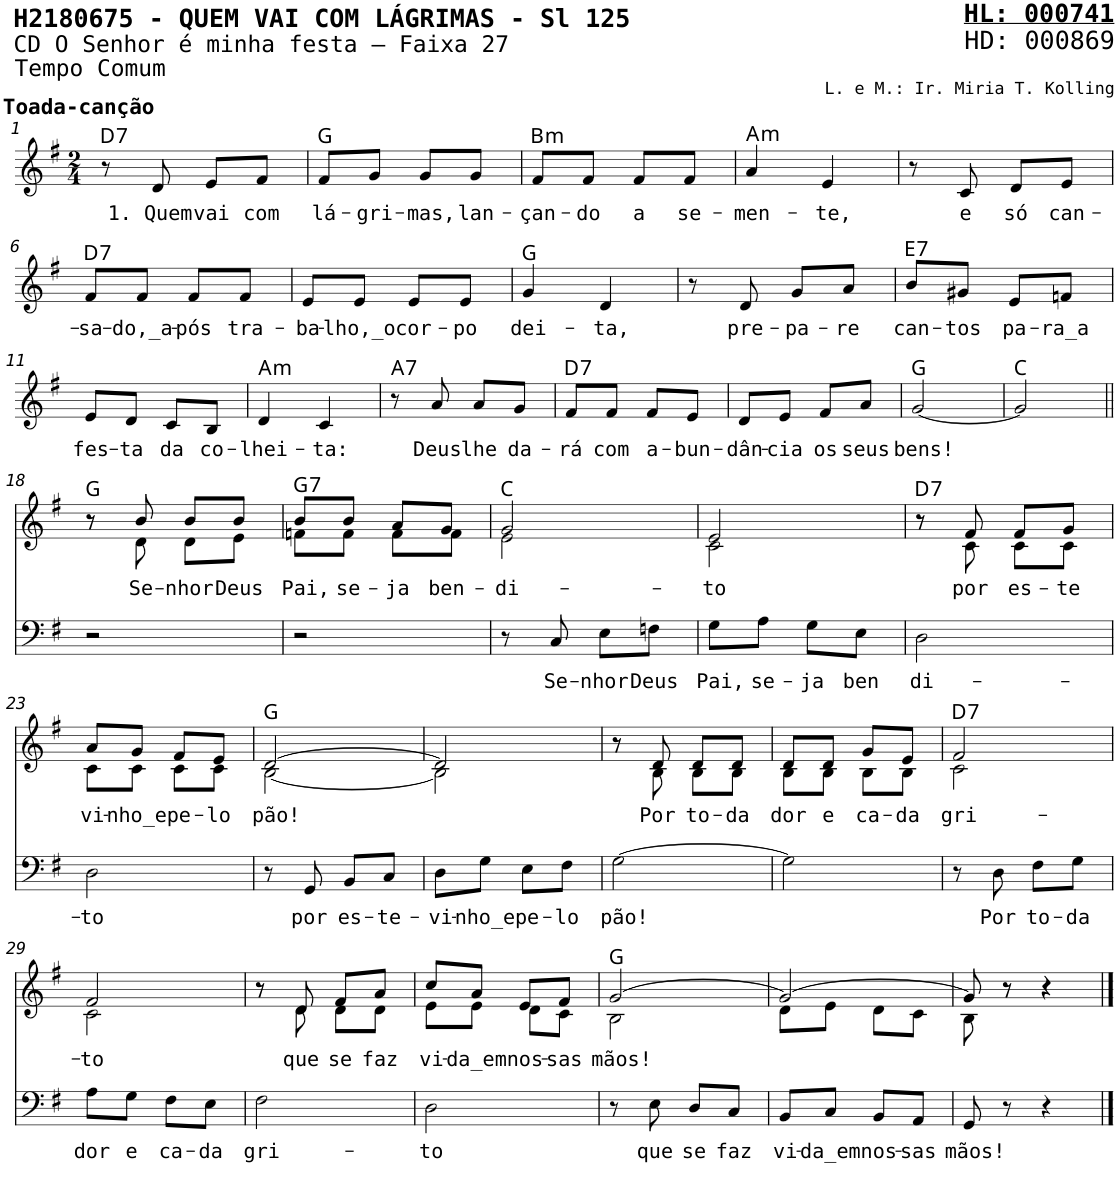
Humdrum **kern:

**kern	**text	**kern	**text	**harte
*part2	*part2	*part1	*part1	*part1
*staff2	*staff2	*staff1	*staff1	*
*I"Homens	*	*I"Mulheres	*	*
*stria5	*	*stria5	*	*
*clefF4	*	*clefG2	*	*
*k[f#]	*	*k[f#]	*	*
*M2/4	*	*M2/4	*	*
=1	=1	=1	=1	=1
!	!	!LO:TX:a:B:t=Toada-canção	!	!LO:H:kt=7
2r	.	8r	.	D:7
!	!	!	!LO:LY:b	!
.	.	8d/	1. Quem	.
!	!	!	!LO:LY:b	!
.	.	8e/L	vai	.
!	!	!	!LO:LY:b	!
.	.	8f#/J	com	.
=2	=2	=2	=2	=2
!	!	!	!LO:LY:b	!
2r	.	8f#/L	lá-	G:maj
!	!	!	!LO:LY:b	!
.	.	8g/J	-gri-	.
!	!	!	!LO:LY:b	!
.	.	8g/L	-mas,	.
!	!	!	!LO:LY:b	!
.	.	8g/J	lan-	.
=3	=3	=3	=3	=3
!	!	!	!LO:LY:b	!LO:H:kt=m
2r	.	8f#/L	-çan-	B:min
!	!	!	!LO:LY:b	!
.	.	8f#/J	-do	.
!	!	!	!LO:LY:b	!
.	.	8f#/L	a	.
!	!	!	!LO:LY:b	!
.	.	8f#/J	se-	.
=4	=4	=4	=4	=4
!	!	!	!LO:LY:b	!LO:H:kt=m
2r	.	4a/	-men-	A:min
!	!	!	!LO:LY:b	!
.	.	4e/	-te,	.
=5	=5	=5	=5	=5
2r	.	8r	.	.
!	!	!	!LO:LY:b	!
.	.	8c/	e	.
!	!	!	!LO:LY:b	!
.	.	8d/L	só	.
!	!	!	!LO:LY:b	!
.	.	8e/J	can-	.
!!LO:LB:g=z
=6	=6	=6	=6	=6
!	!	!	!LO:LY:b	!LO:H:kt=7
2r	.	8f#/L	-sa-	D:7
!	!	!	!LO:LY:b	!
.	.	8f#/J	-do,_a-	.
!	!	!	!LO:LY:b	!
.	.	8f#/L	-pós	.
!	!	!	!LO:LY:b	!
.	.	8f#/J	tra-	.
=7	=7	=7	=7	=7
!	!	!	!LO:LY:b	!
2r	.	8e/L	-ba-	.
!	!	!	!LO:LY:b	!
.	.	8e/J	-lho,_o	.
!	!	!	!LO:LY:b	!
.	.	8e/L	cor-	.
!	!	!	!LO:LY:b	!
.	.	8e/J	-po	.
=8	=8	=8	=8	=8
!	!	!	!LO:LY:b	!
2r	.	4g/	dei-	G:maj
!	!	!	!LO:LY:b	!
.	.	4d/	-ta,	.
=9	=9	=9	=9	=9
2r	.	8r	.	.
!	!	!	!LO:LY:b	!
.	.	8d/	pre-	.
!	!	!	!LO:LY:b	!
.	.	8g/L	-pa-	.
!	!	!	!LO:LY:b	!
.	.	8a/J	-re	.
=10	=10	=10	=10	=10
!	!	!	!LO:LY:b	!LO:H:kt=7
2r	.	8b/L	can-	E:7
!	!	!	!LO:LY:b	!
.	.	8g#X/J	-tos	.
!	!	!	!LO:LY:b	!
.	.	8e/L	pa-	.
!	!	!	!LO:LY:b	!
.	.	8fn/J	-ra_a	.
!!LO:LB:g=z
=11	=11	=11	=11	=11
!	!	!	!LO:LY:b	!
2r	.	8e/L	fes-	.
!	!	!	!LO:LY:b	!
.	.	8d/J	-ta	.
!	!	!	!LO:LY:b	!
.	.	8c/L	da	.
!	!	!	!LO:LY:b	!
.	.	8B/J	co-	.
=12	=12	=12	=12	=12
!	!	!	!LO:LY:b	!LO:H:kt=m
2r	.	4d/	-lhei-	A:min
!	!	!	!LO:LY:b	!
.	.	4c/	-ta:	.
=13	=13	=13	=13	=13
!	!	!	!	!LO:H:kt=7
2r	.	8r	.	A:7
!	!	!	!LO:LY:b	!
.	.	8a/	Deus	.
!	!	!	!LO:LY:b	!
.	.	8a/L	lhe	.
!	!	!	!LO:LY:b	!
.	.	8g/J	da-	.
=14	=14	=14	=14	=14
!	!	!	!LO:LY:b	!LO:H:kt=7
2r	.	8f#/L	-rá	D:7
!	!	!	!LO:LY:b	!
.	.	8f#/J	com	.
!	!	!	!LO:LY:b	!
.	.	8f#/L	a-	.
!	!	!	!LO:LY:b	!
.	.	8e/J	-bun-	.
=15	=15	=15	=15	=15
!	!	!	!LO:LY:b	!
2r	.	8d/L	-dân-	.
!	!	!	!LO:LY:b	!
.	.	8e/J	-cia	.
!	!	!	!LO:LY:b	!
.	.	8f#/L	os	.
!	!	!	!LO:LY:b	!
.	.	8a/J	seus	.
=16	=16	=16	=16	=16
!	!	!	!LO:LY:b	!
2r	.	[2g/	bens!	G:maj
=17	=17	=17	=17	=17
2r	.	2g/]	.	C:maj
!!LO:LB:g=z
=18||	=18||	=18||	=18||	=18||
*	*	*^	*	*
2r	.	8r	8r	.	G:maj
!	!	!	!	!LO:LY:b	!
.	.	8b/	8d\	Se-	.
!	!	!	!	!LO:LY:b	!
.	.	8b/L	8d\L	-nhor	.
!	!	!	!	!LO:LY:b	!
.	.	8b/J	8e\J	Deus	.
=19	=19	=19	=19	=19	=19
!	!	!	!	!LO:LY:b	!LO:H:kt=7
2r	.	8b/L	8fn\L	Pai,	G:7
!	!	!	!	!LO:LY:b	!
.	.	8b/J	8f\J	se-	.
!	!	!	!	!LO:LY:b	!
.	.	8a/L	8f\L	-ja	.
!	!	!	!	!LO:LY:b	!
.	.	8g/J	8f\J	ben-	.
=20	=20	=20	=20	=20	=20
!	!	!	!	!LO:LY:b	!
8r	.	2g/	2e\	-di-	C:maj
!	!LO:LY:b	!	!	!	!
8C/	Se-	.	.	.	.
!	!LO:LY:b	!	!	!	!
8E\L	-nhor	.	.	.	.
!	!LO:LY:b	!	!	!	!
8Fn\J	Deus	.	.	.	.
=21	=21	=21	=21	=21	=21
!	!LO:LY:b	!	!	!LO:LY:b	!
8G\L	Pai,	2e/	2c\	-to	.
!	!LO:LY:b	!	!	!	!
8A\J	se-	.	.	.	.
!	!LO:LY:b	!	!	!	!
8G\L	-ja	.	.	.	.
!	!LO:LY:b	!	!	!	!
8E\J	ben	.	.	.	.
=22	=22	=22	=22	=22	=22
!	!LO:LY:b	!	!	!	!LO:H:kt=7
2D\	di-	8r	8r	.	D:7
!	!	!	!	!LO:LY:b	!
.	.	8f#/	8c\	por	.
!	!	!	!	!LO:LY:b	!
.	.	8f#/L	8c\L	es-	.
!	!	!	!	!LO:LY:b	!
.	.	8g/J	8c\J	-te	.
!!LO:LB:g=z	!!
=23	=23	=23	=23	=23	=23
!	!LO:LY:b	!	!	!LO:LY:b	!
2D\	-to	8a/L	8c\L	vi-	.
!	!	!	!	!LO:LY:b	!
.	.	8g/J	8c\J	-nho_e	.
!	!	!	!	!LO:LY:b	!
.	.	8f#/L	8c\L	pe-	.
!	!	!	!	!LO:LY:b	!
.	.	8e/J	8c\J	-lo	.
=24	=24	=24	=24	=24	=24
!	!	!	!	!LO:LY:b	!
8r	.	[2d/	[2B\	pão!	G:maj
!	!LO:LY:b	!	!	!	!
8GG/	por	.	.	.	.
!	!LO:LY:b	!	!	!	!
8BB/L	es-	.	.	.	.
!	!LO:LY:b	!	!	!	!
8C/J	-te-	.	.	.	.
=25	=25	=25	=25	=25	=25
!	!LO:LY:b	!	!	!	!
8D\L	-vi-	2d/]	2B\]	.	.
!	!LO:LY:b	!	!	!	!
8G\J	-nho_e	.	.	.	.
!	!LO:LY:b	!	!	!	!
8E\L	pe-	.	.	.	.
!	!LO:LY:b	!	!	!	!
8F#\J	-lo	.	.	.	.
=26	=26	=26	=26	=26	=26
!	!LO:LY:b	!	!	!	!
[2G\	pão!	8r	8r	.	.
!	!	!	!	!LO:LY:b	!
.	.	8d/	8B\	Por	.
!	!	!	!	!LO:LY:b	!
.	.	8d/L	8B\L	to-	.
!	!	!	!	!LO:LY:b	!
.	.	8d/J	8B\J	-da	.
=27	=27	=27	=27	=27	=27
!	!	!	!	!LO:LY:b	!
2G\]	.	8d/L	8B\L	dor	.
!	!	!	!	!LO:LY:b	!
.	.	8d/J	8B\J	e	.
!	!	!	!	!LO:LY:b	!
.	.	8g/L	8B\L	ca-	.
!	!	!	!	!LO:LY:b	!
.	.	8e/J	8B\J	-da	.
=28	=28	=28	=28	=28	=28
!	!	!	!	!LO:LY:b	!LO:H:kt=7
8r	.	2f#/	2c\	gri-	D:7
!	!LO:LY:b	!	!	!	!
8D\	Por	.	.	.	.
!	!LO:LY:b	!	!	!	!
8F#\L	to-	.	.	.	.
!	!LO:LY:b	!	!	!	!
8G\J	-da	.	.	.	.
!!LO:LB:g=z	!!
=29	=29	=29	=29	=29	=29
!	!LO:LY:b	!	!	!LO:LY:b	!
8A\L	dor	2f#/	2c\	-to	.
!	!LO:LY:b	!	!	!	!
8G\J	e	.	.	.	.
!	!LO:LY:b	!	!	!	!
8F#\L	ca-	.	.	.	.
!	!LO:LY:b	!	!	!	!
8E\J	-da	.	.	.	.
=30	=30	=30	=30	=30	=30
!	!LO:LY:b	!	!	!	!
2F#\	gri-	8r	8r	.	.
!	!	!	!	!LO:LY:b	!
.	.	8d/	8d\	que	.
!	!	!	!	!LO:LY:b	!
.	.	8f#/L	8d\L	se	.
!	!	!	!	!LO:LY:b	!
.	.	8a/J	8d\J	faz	.
=31	=31	=31	=31	=31	=31
!	!LO:LY:b	!	!	!LO:LY:b	!
2D\	-to	8cc/L	8e\L	vi-	.
!	!	!	!	!LO:LY:b	!
.	.	8a/J	8e\J	-da_em	.
!	!	!	!	!LO:LY:b	!
.	.	8e/L	8d\L	nos-	.
!	!	!	!	!LO:LY:b	!
.	.	8f#/J	8c\J	-sas	.
=32	=32	=32	=32	=32	=32
!	!	!	!	!LO:LY:b	!
8r	.	[2g/	2B\	mãos!	G:maj
!	!LO:LY:b	!	!	!	!
8E\	que	.	.	.	.
!	!LO:LY:b	!	!	!	!
8D/L	se	.	.	.	.
!	!LO:LY:b	!	!	!	!
8C/J	faz	.	.	.	.
=33	=33	=33	=33	=33	=33
!	!LO:LY:b	!	!	!	!
8BB/L	vi-	2g/_	8d\L	.	.
!	!LO:LY:b	!	!	!	!
8C/J	-da_em	.	8e\J	.	.
!	!LO:LY:b	!	!	!	!
8BB/L	nos-	.	8d\L	.	.
!	!LO:LY:b	!	!	!	!
8AA/J	-sas	.	8c\J	.	.
=34	=34	=34	=34	=34	=34
!	!LO:LY:b	!	!	!	!
8GG/	mãos!	8g/]	8B\	.	.
8r	.	8r	8r	.	.
4r	.	4r	4r	.	.
*	*	*v	*v	*	*
==	==	==	==	==
*-	*-	*-	*-	*-
